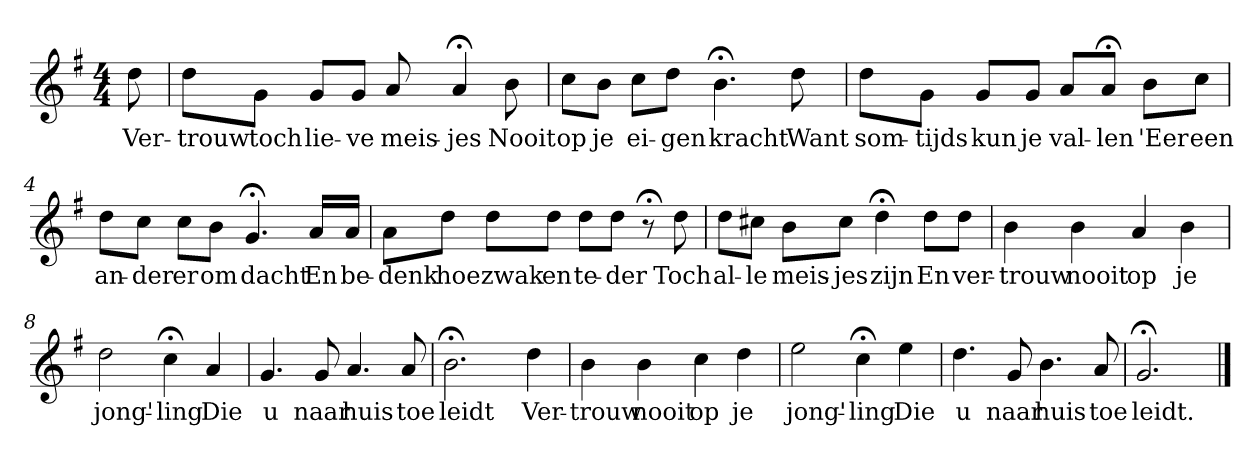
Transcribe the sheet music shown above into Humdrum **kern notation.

**kern	**text
*part1	*part1
*staff1	*staff1
*k[f#]	*
*G:	*
*M4/4	*
*MM120	*
=	=
8dd	Ver-
=1	=1
8ddL	-trouw
8gJ	toch
8gL	lie-
8gJ	-ve
8a	meis-
4a;<	-jes
8b	Nooit
=2	=2
8ccL	op
8bJ	je
8ccL	ei-
8ddJ	-gen
4.b;<	kracht
8dd	Want
=3	=3
8ddL	som-
8gJ	-tijds
8gL	kun
8gJ	je
8aL	val-
8a;<J	-len
8bL	'Eer
8ccJ	een
=4	=4
8ddL	an-
8ccJ	-der
8ccL	er
8bJ	om
4.g;<	dacht
16aLL	En
16aJJ	be-
=5	=5
8aL	-denk
8ddJ	hoe
8ddL	zwak
8ddJ	en
8ddL	te-
8ddJ	-der
8r;<	.
8dd	Toch
=6	=6
8ddL	al-
8cc#XJ	-le
8bL	meis-
8cc#J	-jes
4dd;<	zijn
8ddL	En
8ddJ	ver-
=7	=7
4b	-trouw
4b	nooit
4a	op
4b	je
=8	=8
2dd	jong'-
4cc;<	-ling
4a	Die
=9	=9
4.g	u
8g	naar
4.a	huis
8a	toe
=10	=10
2.b;<	leidt
4dd	Ver-
=11	=11
4b	-trouw
4b	nooit
4cc	op
4dd	je
=12	=12
2ee	jong'-
4cc;<	-ling
4ee	Die
=13	=13
4.dd	u
8g	naar
4.b	huis
8a	toe
=14	=14
2.g;<	leidt.
==	==
*-	*-
